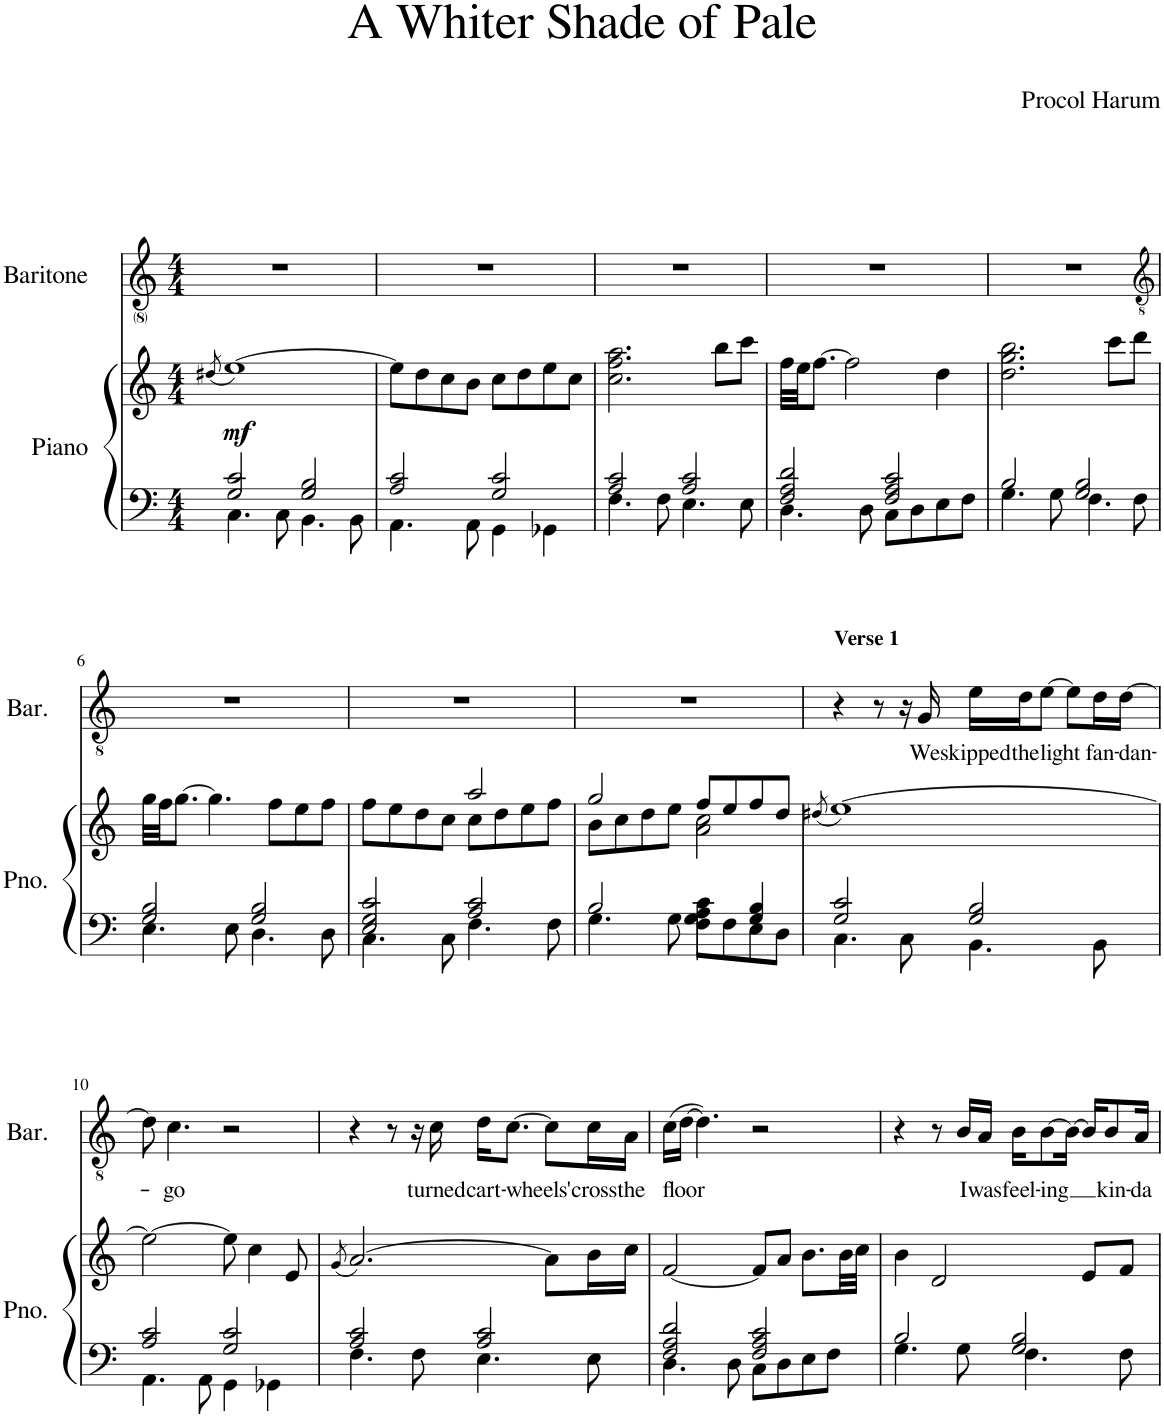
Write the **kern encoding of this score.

**kern	**kern	**dynam	**kern	**text
*part2	*part2	*part2	*part1	*part1
*staff3	*staff2	*staff2/3	*staff1	*staff1
*I"Piano	*	*	*I"Baritone	*
*I'Pno.	*	*	*I'Bar.	*
*clefF4	*clefG2	*	*clefG2	*
*k[]	*k[]	*	*k[]	*
*M4/4	*M4/4	*	*M4/4	*
=1	=1	=1	=1	=1
.	(8qdd#X/	.	.	.
*^	*	*	*	*
!	!	!	!LO:DY:b	!	!
2G/ 2c/	4.C\	[1ee)	mf	1r	.
.	8C\	.	.	.	.
2G/ 2B/	4.BB\	.	.	.	.
.	8BB\	.	.	.	.
=2	=2	=2	=2	=2	=2
2A/ 2c/	4.AA\	8ee\L]	.	1r	.
.	.	8dd\	.	.	.
.	.	8cc\	.	.	.
.	8AA\	8b\J	.	.	.
2G/ 2c/	4GG\	8cc\L	.	.	.
.	.	8dd\	.	.	.
.	4GG-X\	8ee\	.	.	.
.	.	8cc\J	.	.	.
=3	=3	=3	=3	=3	=3
2A/ 2c/	4.F\	2.cc\ 2.ff\ 2.aa\	.	1r	.
.	8F\	.	.	.	.
2A/ 2c/	4.E\	.	.	.	.
.	.	8bb\L	.	.	.
.	8E\	8ccc\J	.	.	.
=4	=4	=4	=4	=4	=4
2F/ 2A/ 2d/	4.D\	32ff\LLL	.	1r	.
.	.	32ee\JJ	.	.	.
.	.	[8.ff\J	.	.	.
.	.	2ff\]	.	.	.
.	8D\	.	.	.	.
2F/ 2A/ 2c/	8C\L	.	.	.	.
.	8D\	.	.	.	.
.	8E\	4dd\	.	.	.
.	8F\J	.	.	.	.
=5	=5	=5	=5	=5	=5
2B/	4.G\	2.dd\ 2.gg\ 2.bb\	.	1r	.
.	8G\	.	.	.	.
2G/ 2B/	4.F\	.	.	.	.
.	.	8ccc\L	.	.	.
.	8F\	8ddd\J	.	.	.
!!LO:LB:g=z
=6	=6	=6	=6	=6	=6
*	*	*	*	*clefGv2	*
2G/ 2B/	4.E\	32gg\LLL	.	1r	.
.	.	32ff\JJ	.	.	.
.	.	[8.gg\J	.	.	.
.	.	4.gg\]	.	.	.
.	8E\	.	.	.	.
2G/ 2B/	4.D\	.	.	.	.
.	.	8ff\L	.	.	.
.	.	8ee\	.	.	.
.	8D\	8ff\J	.	.	.
=7	=7	=7	=7	=7	=7
*	*	*^	*	*	*
2E/ 2G/ 2c/	4.C\	2ryy	8ff\L	.	1r	.
.	.	.	8ee\	.	.	.
.	.	.	8dd\	.	.	.
.	8C\	.	8cc\J	.	.	.
2A/ 2c/	4.F\	2aa/	8cc\L	.	.	.
.	.	.	8dd\	.	.	.
.	.	.	8ee\	.	.	.
.	8F\	.	8ff\J	.	.	.
=8	=8	=8	=8	=8	=8	=8
2B/	4.G\	2gg/	8b\L	.	1r	.
.	.	.	8cc\	.	.	.
.	.	.	8dd\	.	.	.
.	8G\	.	8ee\J	.	.	.
4F\ 4A\ 4c\	8G\L	8ff/L	2a\ 2cc\	.	.	.
.	8F\	8ee/	.	.	.	.
4G/ 4B/	8E\	8ff/	.	.	.	.
.	8D\J	8dd/J	.	.	.	.
*	*	*v	*v	*	*	*
=9	=9	=9	=9	=9	=9
.	.	(8qdd#X/	.	.	.
!	!	!	!	!LO:TX:a:B:t=Verse 1	!
2G/ 2c/	4.C\	[1ee)	.	4r	.
.	.	.	.	8r	.
.	8C\	.	.	16r	.
!	!	!	!	!	!LO:LY:b
.	.	.	.	16G/	We
!	!	!	!	!	!LO:LY:b
2G/ 2B/	4.BB\	.	.	16e\LL	skipped
!	!	!	!	!	!LO:LY:b
.	.	.	.	16d\J	the
!	!	!	!	!	!LO:LY:b
.	.	.	.	[8e\J	light
.	.	.	.	8e\L]	.
!	!	!	!	!	!LO:LY:b
.	8BB\	.	.	16d\L	fan-
!	!	!	!	!	!LO:LY:b
.	.	.	.	[16d\JJ	-dan-
!!LO:LB:g=z
=10	=10	=10	=10	=10	=10
2A/ 2c/	4.AA\	2ee\_	.	8d\]	.
!	!	!	!	!	!LO:LY:b
.	.	.	.	4.c\	-go
.	8AA\	.	.	.	.
2G/ 2c/	4GG\	8ee\]	.	2r	.
.	.	4cc\	.	.	.
.	4GG-X\	.	.	.	.
.	.	8e/	.	.	.
=11	=11	=11	=11	=11	=11
.	.	(8qg/	.	.	.
2A/ 2c/	4.F\	[2.a/)	.	4r	.
.	.	.	.	8r	.
.	8F\	.	.	16r	.
!	!	!	!	!	!LO:LY:b
.	.	.	.	16c\	turned
!	!	!	!	!	!LO:LY:b
2A/ 2c/	4.E\	.	.	16d\KL	cart-
!	!	!	!	!	!LO:LY:b
.	.	.	.	[8.c\J	-wheels
.	.	8a\L]	.	8c\L]	.
!	!	!	!	!	!LO:LY:b
.	8E\	16b\L	.	16c\L	'cross
!	!	!	!	!	!LO:LY:b
.	.	16cc\JJ	.	16A\JJ	the
=12	=12	=12	=12	=12	=12
!	!	!	!	!	!LO:LY:b
2F/ 2A/ 2d/	4.D\	[2f/	.	(16c\LL	floor
.	.	.	.	[16d\JJ	.
.	.	.	.	4.d\])	.
.	8D\	.	.	.	.
2F/ 2A/ 2c/	8C\L	8f/L]	.	2r	.
.	8D\	8a/J	.	.	.
.	8E\	8.b\L	.	.	.
.	8F\J	.	.	.	.
.	.	32b\LL	.	.	.
.	.	32cc\JJJ	.	.	.
=13	=13	=13	=13	=13	=13
2B/	4.G\	4b\	.	4r	.
.	.	2d/	.	8r	.
!	!	!	!	!	!LO:LY:b
.	8G\	.	.	16B/LL	I
!	!	!	!	!	!LO:LY:b
.	.	.	.	16A/JJ	was
!	!	!	!	!	!LO:LY:b
2G/ 2B/	4.F\	.	.	16B\KL	feel-
!	!	!	!	!	!LO:LY:b
.	.	.	.	[8B\	-ing
.	.	.	.	16B\Jk_	.
.	.	8e/L	.	16B/KL]	.
!	!	!	!	!	!LO:LY:b
.	.	.	.	8B/	kin-
.	8F\	8f/J	.	.	.
!	!	!	!	!	!LO:LY:b
.	.	.	.	16A/Jk	-da
*v	*v	*	*	*	*
=	=	=	=	=
*-	*-	*-	*-	*-
